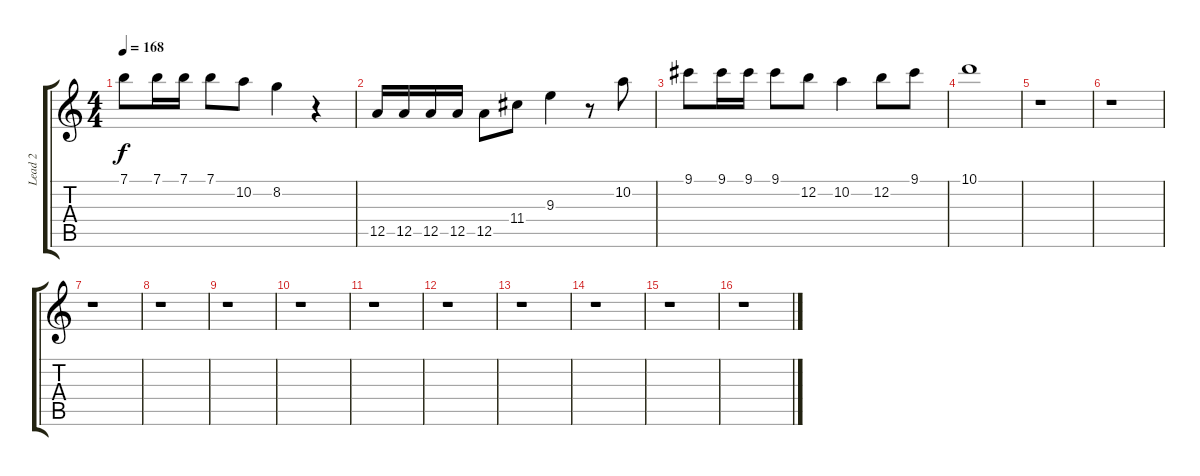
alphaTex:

\track ("Lead 2" "Lead 2") {instrument distortionguitar}
\staff {score tabs}
\tuning (E4 B3 G3 D3 A2 E2) {hide}
\ts (4 4)
\tempo 168
\clef g2
\ks c
7.1.8{dy f} 7.1.16 7.1.16 7.1.8 10.2.8 8.2.4 r.4 |
12.5.16 12.5.16 12.5.16 12.5.16 12.5.8 11.4.8 9.3.4 r.8 10.2.8 |
9.1.8 9.1.16 9.1.16 9.1.8 12.2.8 10.2.4 12.2.8 9.1.8 |
\section ("" "")
10.1.1 |
r.1 |
r.1 |
r.1 |
r.1 |
r.1 |
r.1 |
r.1 |
r.1 |
r.1 |
r.1 |
\section ("" "")
r.1 |
r.1
